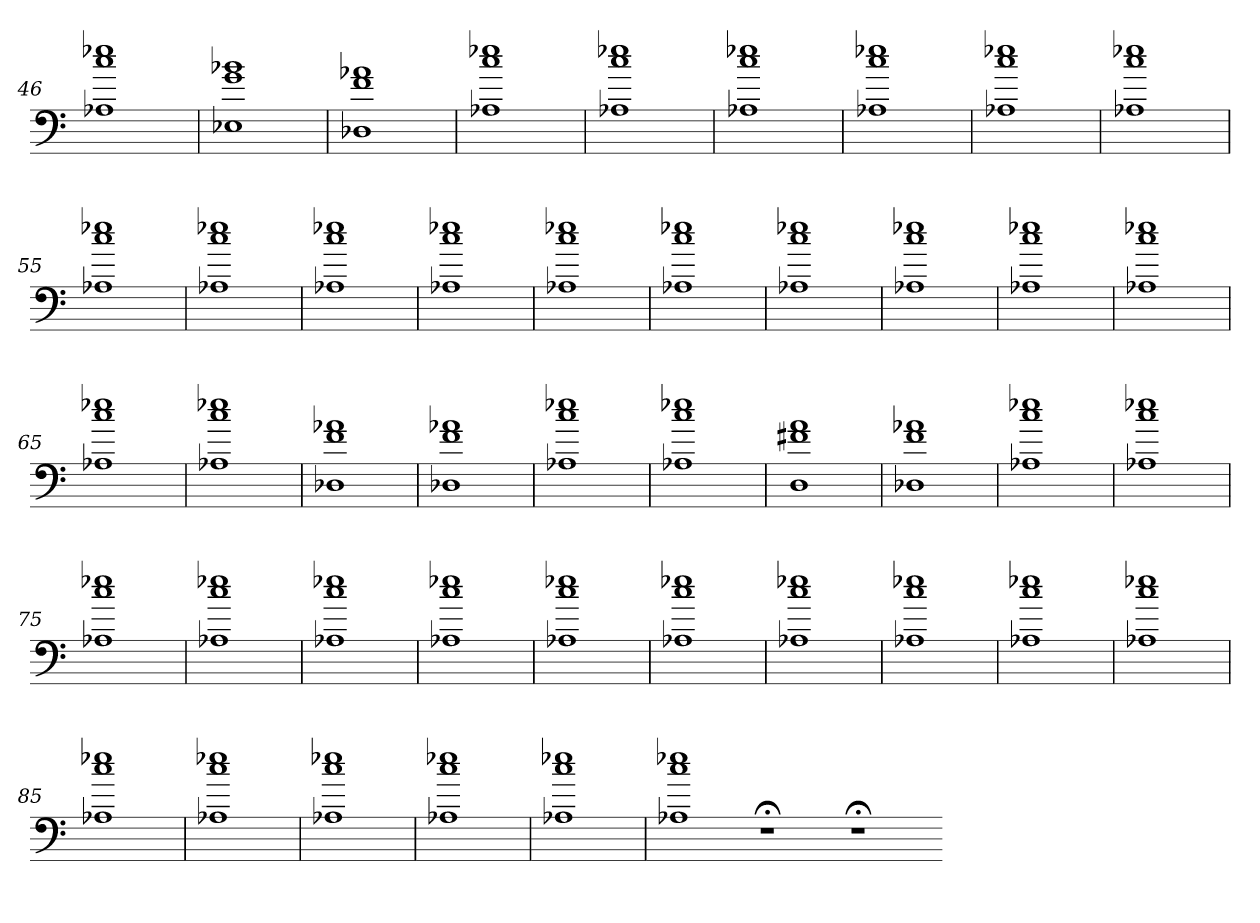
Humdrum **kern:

**kern
*part1
*staff1
=46
1A-X 1cc 1ee-X
=47
1E-X 1g 1b-X
=48
1D-X 1f 1a-X
=49
1A-X 1cc 1ee-X
=50
1A-X 1cc 1ee-X
=51
1A-X 1cc 1ee-X
=52
1A-X 1cc 1ee-X
=53
1A-X 1cc 1ee-X
=54
1A-X 1cc 1ee-X
=55
1A-X 1cc 1ee-X
=56
1A-X 1cc 1ee-X
=57
1A-X 1cc 1ee-X
=58
1A-X 1cc 1ee-X
=59
1A-X 1cc 1ee-X
=60
1A-X 1cc 1ee-X
=61
1A-X 1cc 1ee-X
=62
1A-X 1cc 1ee-X
=63
1A-X 1cc 1ee-X
=64
1A-X 1cc 1ee-X
=65
1A-X 1cc 1ee-X
=66
1A-X 1cc 1ee-X
=67
1D-X 1f 1a-X
=68
1D-X 1f 1a-X
=69
1A-X 1cc 1ee-X
=70
1A-X 1cc 1ee-X
=71
1D 1f#X 1a
=72
1D-X 1f 1a-X
=73
1A-X 1cc 1ee-X
=74
1A-X 1cc 1ee-X
=75
1A-X 1cc 1ee-X
=76
1A-X 1cc 1ee-X
=77
1A-X 1cc 1ee-X
=78
1A-X 1cc 1ee-X
=79
1A-X 1cc 1ee-X
=80
1A-X 1cc 1ee-X
=81
1A-X 1cc 1ee-X
=82
1A-X 1cc 1ee-X
=83
1A-X 1cc 1ee-X
=84
1A-X 1cc 1ee-X
=85
1A-X 1cc 1ee-X
=86
1A-X 1cc 1ee-X
=87
1A-X 1cc 1ee-X
=88
1A-X 1cc 1ee-X
=89
1A-X 1cc 1ee-X
=90
1A-X 1cc 1ee-X
1r;<
1r;<
=-
*-
